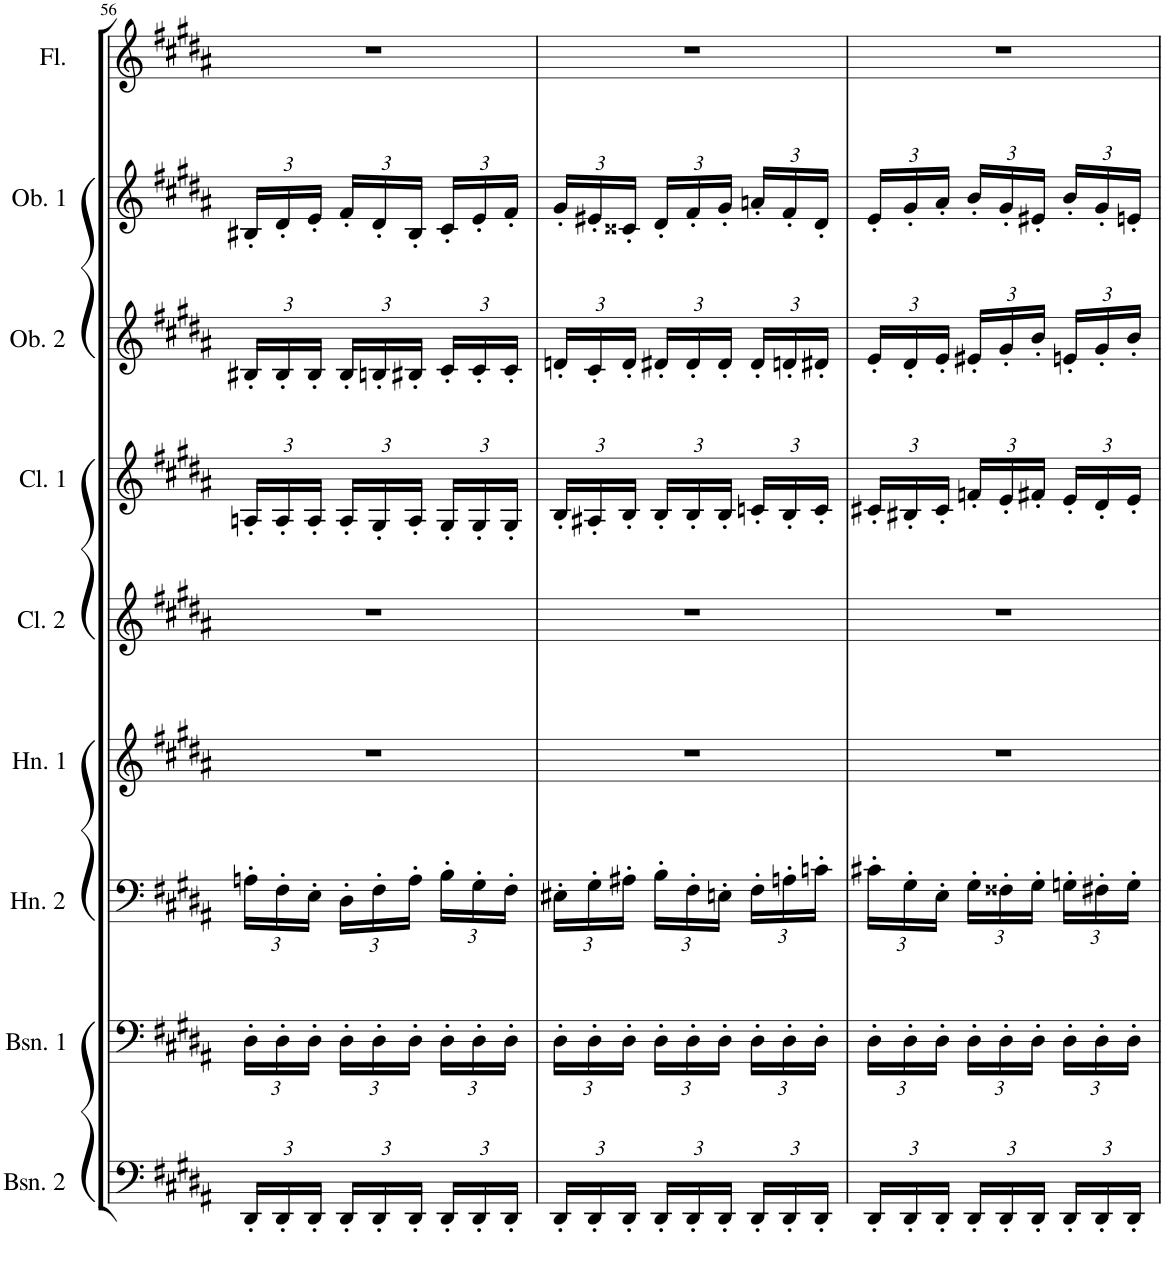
**kern	**kern	**kern	**kern	**kern	**kern	**kern	**kern	**kern
*part9	*part8	*part7	*part6	*part5	*part4	*part3	*part2	*part1
*staff9	*staff8	*staff7	*staff6	*staff5	*staff4	*staff3	*staff2	*staff1
*I"Bassoon 2	*I"Bassoon 1	*I"Horn in F	*I"Horn 1 in F	*I"Bb Clarinet	*I"Bb Clarinet 1	*I"Oboe 2	*I"Oboe 1	*I"Flute
*I'Bsn. 2	*I'Bsn. 1	*I'Hn. 2	*I'Hn. 1	*I'Cl. 2	*I'Cl. 1	*I'Ob. 2	*I'Ob. 1	*I'Fl.
!!LO:PB:g=z
*clefF4	*clefF4	*clefF4	*clefG2	*clefG2	*clefG2	*clefG2	*clefG2	*clefG2
*	*	*ITrd4c7	*ITrd4c7	*ITrd1c2	*ITrd1c2	*	*	*
*k[f#c#g#d#a#]	*k[f#c#g#d#a#]	*k[f#c#g#d#a#]	*k[f#c#g#d#a#]	*k[f#c#g#d#a#]	*k[f#c#g#d#a#]	*k[f#c#g#d#a#]	*k[f#c#g#d#a#]	*k[f#c#g#d#a#]
*M3/8	*M3/8	*M3/8	*M3/8	*M3/8	*M3/8	*M3/8	*M3/8	*M3/8
*Xbrackettup	*Xbrackettup	*Xbrackettup	*	*	*Xbrackettup	*Xbrackettup	*Xbrackettup	*
=56	=56	=56	=56	=56	=56	=56	=56	=56
24DD#'/LL	24D#'\LL	24An'\LL	4.r	4.r	24An'/LL	24B#X'/LL	24B#X'/LL	4.r
24DD#'/	24D#'\	24F#'\	.	.	24A'/	24B#'/	24d#'/	.
24DD#'/JJ	24D#'\JJ	24E'\JJ	.	.	24A'/JJ	24B#'/JJ	24e'/JJ	.
24DD#'/LL	24D#'\LL	24D#'\LL	.	.	24A'/LL	24B#'/LL	24f#'/LL	.
24DD#'/	24D#'\	24F#'\	.	.	24G#'/	24Bn'/	24d#'/	.
24DD#'/JJ	24D#'\JJ	24A'\JJ	.	.	24A'/JJ	24B#X'/JJ	24B#'/JJ	.
24DD#'/LL	24D#'\LL	24B'\LL	.	.	24G#'/LL	24c#'/LL	24c#'/LL	.
24DD#'/	24D#'\	24G#'\	.	.	24G#'/	24c#'/	24e'/	.
24DD#'/JJ	24D#'\JJ	24F#'\JJ	.	.	24G#'/JJ	24c#'/JJ	24f#'/JJ	.
=57	=57	=57	=57	=57	=57	=57	=57	=57
24DD#'/LL	24D#'\LL	24E#X'\LL	4.r	4.r	24B'/LL	24dn'/LL	24g#'/LL	4.r
24DD#'/	24D#'\	24G#'\	.	.	24A#X'/	24c#'/	24e#X'/	.
24DD#'/JJ	24D#'\JJ	24A#X'\JJ	.	.	24B'/JJ	24d'/JJ	24c##X'/JJ	.
24DD#'/LL	24D#'\LL	24B'\LL	.	.	24B'/LL	24d#X'/LL	24d#'/LL	.
24DD#'/	24D#'\	24F#'\	.	.	24B'/	24d#'/	24f#'/	.
24DD#'/JJ	24D#'\JJ	24En'\JJ	.	.	24B'/JJ	24d#'/JJ	24g#'/JJ	.
24DD#'/LL	24D#'\LL	24F#'\LL	.	.	24cn'/LL	24d#'/LL	24an'/LL	.
24DD#'/	24D#'\	24An'\	.	.	24B'/	24dn'/	24f#'/	.
24DD#'/JJ	24D#'\JJ	24cn'\JJ	.	.	24c'/JJ	24d#X'/JJ	24d#'/JJ	.
=58	=58	=58	=58	=58	=58	=58	=58	=58
24DD#'/LL	24D#'\LL	24c#X'\LL	4.r	4.r	24c#X'/LL	24e'/LL	24e'/LL	4.r
24DD#'/	24D#'\	24G#'\	.	.	24B#X'/	24d#'/	24g#'/	.
24DD#'/JJ	24D#'\JJ	24E'\JJ	.	.	24c#'/JJ	24e'/JJ	24a#'/JJ	.
24DD#'/LL	24D#'\LL	24G#'\LL	.	.	24fn'/LL	24e#X'/LL	24b'/LL	.
24DD#'/	24D#'\	24F##X'\	.	.	24e'/	24g#'/	24g#'/	.
24DD#'/JJ	24D#'\JJ	24G#'\JJ	.	.	24f#X'/JJ	24b'/JJ	24e#X'/JJ	.
24DD#'/LL	24D#'\LL	24Gn'\LL	.	.	24e'/LL	24en'/LL	24b'/LL	.
24DD#'/	24D#'\	24F#X'\	.	.	24d#'/	24g#'/	24g#'/	.
24DD#'/JJ	24D#'\JJ	24G'\JJ	.	.	24e'/JJ	24b'/JJ	24en'/JJ	.
=	=	=	=	=	=	=	=	=
*-	*-	*-	*-	*-	*-	*-	*-	*-
